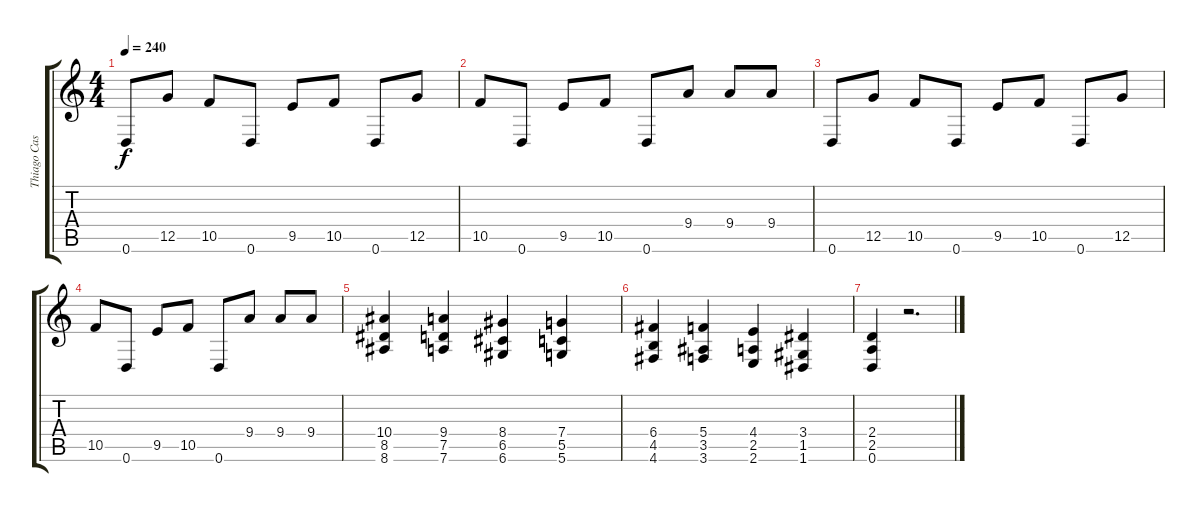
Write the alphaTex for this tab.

\track ("Thiago Castro" "Thiago Cas") {instrument distortionguitar}
\staff {score tabs}
\tuning (D4 A3 F3 C3 G2 D2) {hide}
\ts (4 4)
\tempo 240
\clef g2
\ks c
0.6.8{dy f} 12.5.8 10.5.8 0.6.8 9.5.8 10.5.8 0.6.8 12.5.8 |
10.5.8 0.6.8 9.5.8 10.5.8 0.6.8 9.4.8 9.4.8 9.4.8 |
0.6.8 12.5.8 10.5.8 0.6.8 9.5.8 10.5.8 0.6.8 12.5.8 |
10.5.8 0.6.8 9.5.8 10.5.8 0.6.8 9.4.8 9.4.8 9.4.8 |
(10.4 8.5 8.6).4 (9.4 7.5 7.6).4 (8.4 6.5 6.6).4 (7.4 5.5 5.6).4 |
(6.4 4.5 4.6).4 (5.4 3.5 3.6).4 (4.4 2.5 2.6).4 (3.4 1.5 1.6).4 |
(2.4 2.5 0.6).4 r.2{d}
